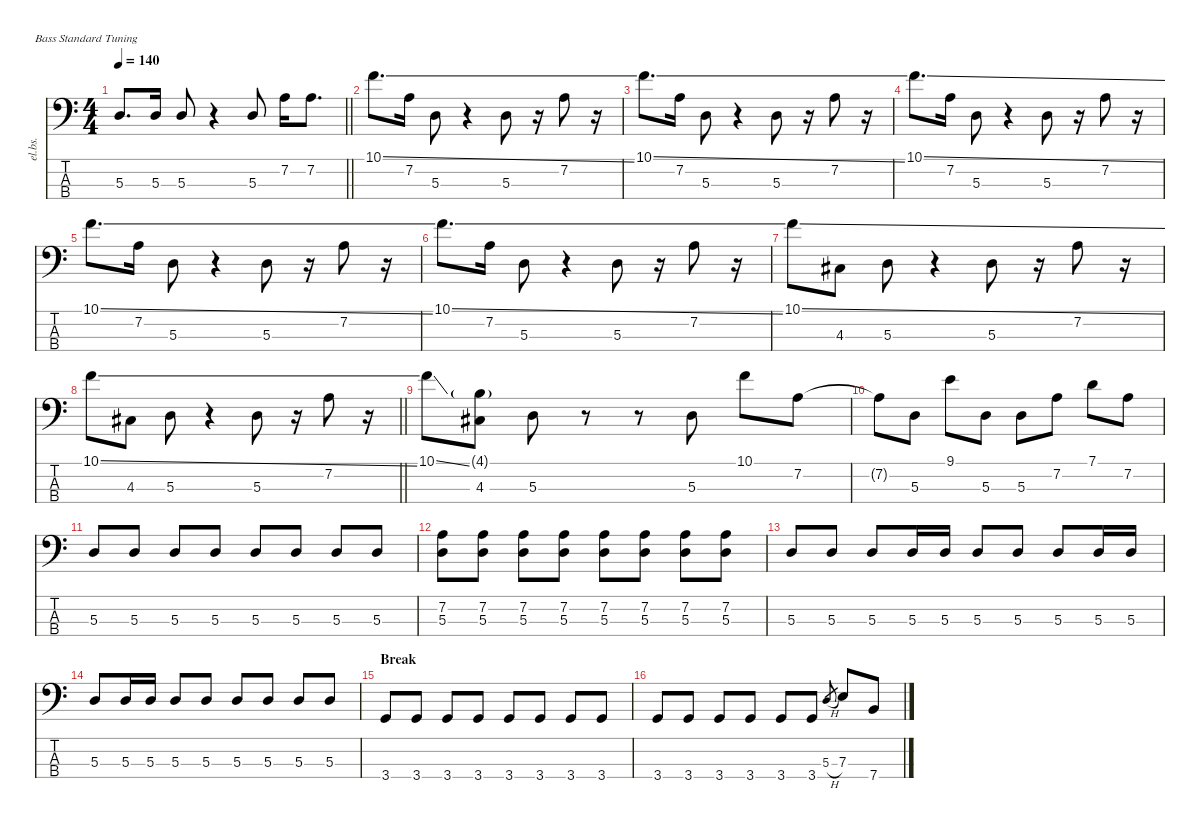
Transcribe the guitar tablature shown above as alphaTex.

\defaultSystemsLayout 4
\hideDynamics
\bracketExtendMode nobrackets
\otherSystemsTrackNameOrientation horizontal
\track ("Bass" "el.bs.") {defaultSystemsLayout 4 instrument electricbassfinger}
\staff {score tabs}
\tuning (G2 D2 A1 E1)
\ts (4 4)
\tempo 140
\clef f4
\barLineRight lightlight
\ks c
5.3.8{d dy f beam Up} 5.3.16{beam Up} 5.3.8{beam Up} r.4{beam Up} 5.3.8{beam Up} 7.2.16{beam Down} 7.2.8{d beam Down} |
10.1{ss}.8{d beam Down} 7.2.16{beam Down} 5.3.8{beam Down} r.4{beam Down} 5.3.8{beam Down} r.16{beam Down} 7.2.8{beam Down} r.16{beam Down} |
10.1{ss}.8{d beam Down} 7.2.16{beam Down} 5.3.8{beam Down} r.4{beam Down} 5.3.8{beam Down} r.16{beam Down} 7.2.8{beam Down} r.16{beam Down} |
10.1{ss}.8{d beam Down} 7.2.16{beam Down} 5.3.8{beam Down} r.4{beam Down} 5.3.8{beam Down} r.16{beam Down} 7.2.8{beam Down} r.16{beam Down} |
10.1{ss}.8{d beam Down} 7.2.16{beam Down} 5.3.8{beam Down} r.4{beam Down} 5.3.8{beam Down} r.16{beam Down} 7.2.8{beam Down} r.16{beam Down} |
10.1{ss}.8{d beam Down} 7.2.16{beam Down} 5.3.8{beam Down} r.4{beam Down} 5.3.8{beam Down} r.16{beam Down} 7.2.8{beam Down} r.16{beam Down} |
10.1{ss}.8{beam Down} 4.3{acc #}.8{beam Down} 5.3.8{beam Down} r.4{beam Down} 5.3.8{beam Down} r.16{beam Down} 7.2.8{beam Down} r.16{beam Down} |
\barLineRight lightlight
10.1{ss}.8{beam Down} 4.3{acc #}.8{beam Down} 5.3.8{beam Down} r.4{beam Down} 5.3.8{beam Down} r.16{beam Down} 7.2.8{beam Down} r.16{beam Down} |
10.1{ss}.8{beam Down} (4.1{g} 4.3{acc #}).8{beam Down} 5.3.8{beam Down} r.8{beam Down} r.8{beam Down} 5.3.8{beam Down} 10.1.8{beam Down} 7.2.8{beam Down} |
7.2{t}.8{beam Down} 5.3.8{beam Down} 9.1.8{beam Down} 5.3.8{beam Down} 5.3.8{beam Down} 7.2.8{beam Down} 7.1.8{beam Down} 7.2.8{beam Down} |
5.3.8{beam Up} 5.3.8{beam Up} 5.3.8{beam Up} 5.3.8{beam Up} 5.3.8{beam Up} 5.3.8{beam Up} 5.3.8{beam Up} 5.3.8{beam Up} |
(7.2 5.3).8{beam Down} (7.2 5.3).8{beam Down} (7.2 5.3).8{beam Down} (7.2 5.3).8{beam Down} (7.2 5.3).8{beam Down} (7.2 5.3).8{beam Down} (7.2 5.3).8{beam Down} (7.2 5.3).8{beam Down} |
5.3.8{beam Up} 5.3.8{beam Up} 5.3.8{beam Up} 5.3.16{beam Up} 5.3.16{beam Up} 5.3.8{beam Up} 5.3.8{beam Up} 5.3.8{beam Up} 5.3.16{beam Up} 5.3.16{beam Up} |
5.3.8{beam Up} 5.3.16{beam Up} 5.3.16{beam Up} 5.3.8{beam Up} 5.3.8{beam Up} 5.3.8{beam Up} 5.3.8{beam Up} 5.3.8{beam Up} 5.3.8{beam Up} |
\section ("" "Break")
3.4.8{beam Up} 3.4.8{beam Up} 3.4.8{beam Up} 3.4.8{beam Up} 3.4.8{beam Up} 3.4.8{beam Up} 3.4.8{beam Up} 3.4.8{beam Up} |
3.4.8{beam Up} 3.4.8{beam Up} 3.4.8{beam Up} 3.4.8{beam Up} 3.4.8{beam Up} 3.4.8{beam Up} 5.3{h}.8{gr dy mf beam Up} 7.3.8{dy f beam Up} 7.4.8{beam Up}
